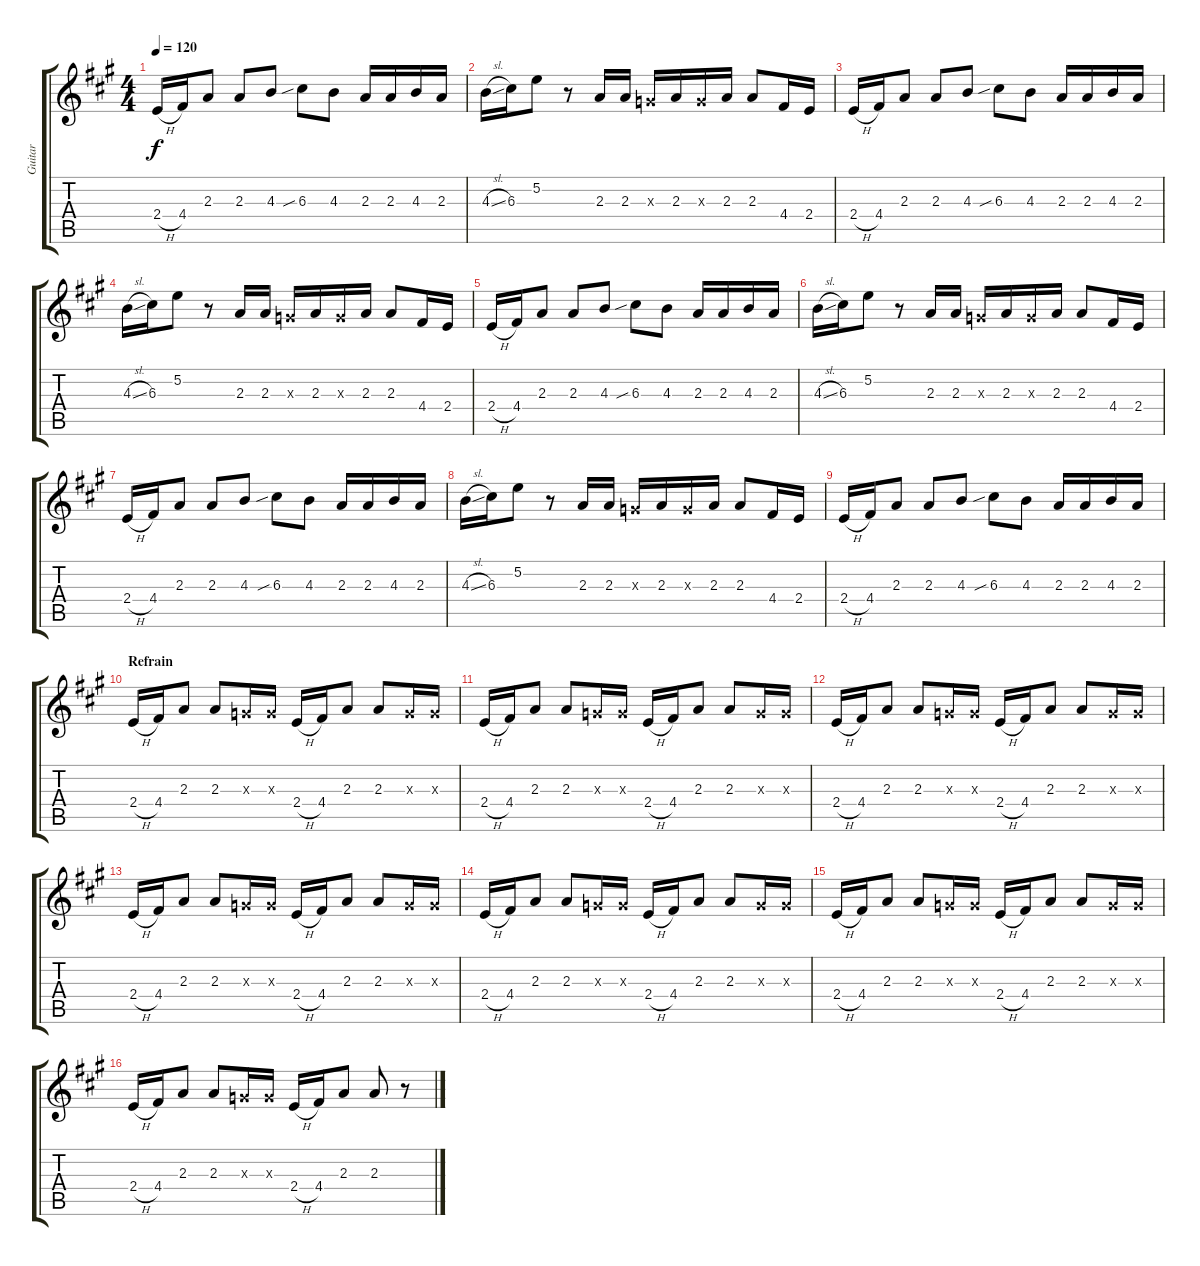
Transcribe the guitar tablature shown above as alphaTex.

\track ("Guitar" "Guitar") {instrument electricguitarjazz}
\staff {score tabs}
\tuning (E4 B3 G3 D3 A2 E2) {hide}
\ts (4 4)
\tempo 120
\clef g2
\ks a
2.4{h}.16{dy f} 4.4.16 2.3.8 2.3.8 4.3.8 6.3{sib}.8 4.3.8 2.3.16 2.3.16 4.3.16 2.3.16 |
4.3{sl}.16 6.3.16 5.2.8 r.8 2.3.16 2.3.16 0.3{x}.16 2.3.16 0.3{x}.16 2.3.16 2.3.8 4.4.16 2.4.16 |
2.4{h}.16 4.4.16 2.3.8 2.3.8 4.3.8 6.3{sib}.8 4.3.8 2.3.16 2.3.16 4.3.16 2.3.16 |
4.3{sl}.16 6.3.16 5.2.8 r.8 2.3.16 2.3.16 0.3{x}.16 2.3.16 0.3{x}.16 2.3.16 2.3.8 4.4.16 2.4.16 |
2.4{h}.16 4.4.16 2.3.8 2.3.8 4.3.8 6.3{sib}.8 4.3.8 2.3.16 2.3.16 4.3.16 2.3.16 |
4.3{sl}.16 6.3.16 5.2.8 r.8 2.3.16 2.3.16 0.3{x}.16 2.3.16 0.3{x}.16 2.3.16 2.3.8 4.4.16 2.4.16 |
2.4{h}.16 4.4.16 2.3.8 2.3.8 4.3.8 6.3{sib}.8 4.3.8 2.3.16 2.3.16 4.3.16 2.3.16 |
4.3{sl}.16 6.3.16 5.2.8 r.8 2.3.16 2.3.16 0.3{x}.16 2.3.16 0.3{x}.16 2.3.16 2.3.8 4.4.16 2.4.16 |
2.4{h}.16 4.4.16 2.3.8 2.3.8 4.3.8 6.3{sib}.8 4.3.8 2.3.16 2.3.16 4.3.16 2.3.16 |
\section ("" "Refrain")
2.4{h}.16 4.4.16 2.3.8 2.3.8 0.3{x}.16 0.3{x}.16 2.4{h}.16 4.4.16 2.3.8 2.3.8 0.3{x}.16 0.3{x}.16 |
2.4{h}.16 4.4.16 2.3.8 2.3.8 0.3{x}.16 0.3{x}.16 2.4{h}.16 4.4.16 2.3.8 2.3.8 0.3{x}.16 0.3{x}.16 |
2.4{h}.16 4.4.16 2.3.8 2.3.8 0.3{x}.16 0.3{x}.16 2.4{h}.16 4.4.16 2.3.8 2.3.8 0.3{x}.16 0.3{x}.16 |
2.4{h}.16 4.4.16 2.3.8 2.3.8 0.3{x}.16 0.3{x}.16 2.4{h}.16 4.4.16 2.3.8 2.3.8 0.3{x}.16 0.3{x}.16 |
2.4{h}.16 4.4.16 2.3.8 2.3.8 0.3{x}.16 0.3{x}.16 2.4{h}.16 4.4.16 2.3.8 2.3.8 0.3{x}.16 0.3{x}.16 |
2.4{h}.16 4.4.16 2.3.8 2.3.8 0.3{x}.16 0.3{x}.16 2.4{h}.16 4.4.16 2.3.8 2.3.8 0.3{x}.16 0.3{x}.16 |
2.4{h}.16 4.4.16 2.3.8 2.3.8 0.3{x}.16 0.3{x}.16 2.4{h}.16 4.4.16 2.3.8 2.3.8 r.8
